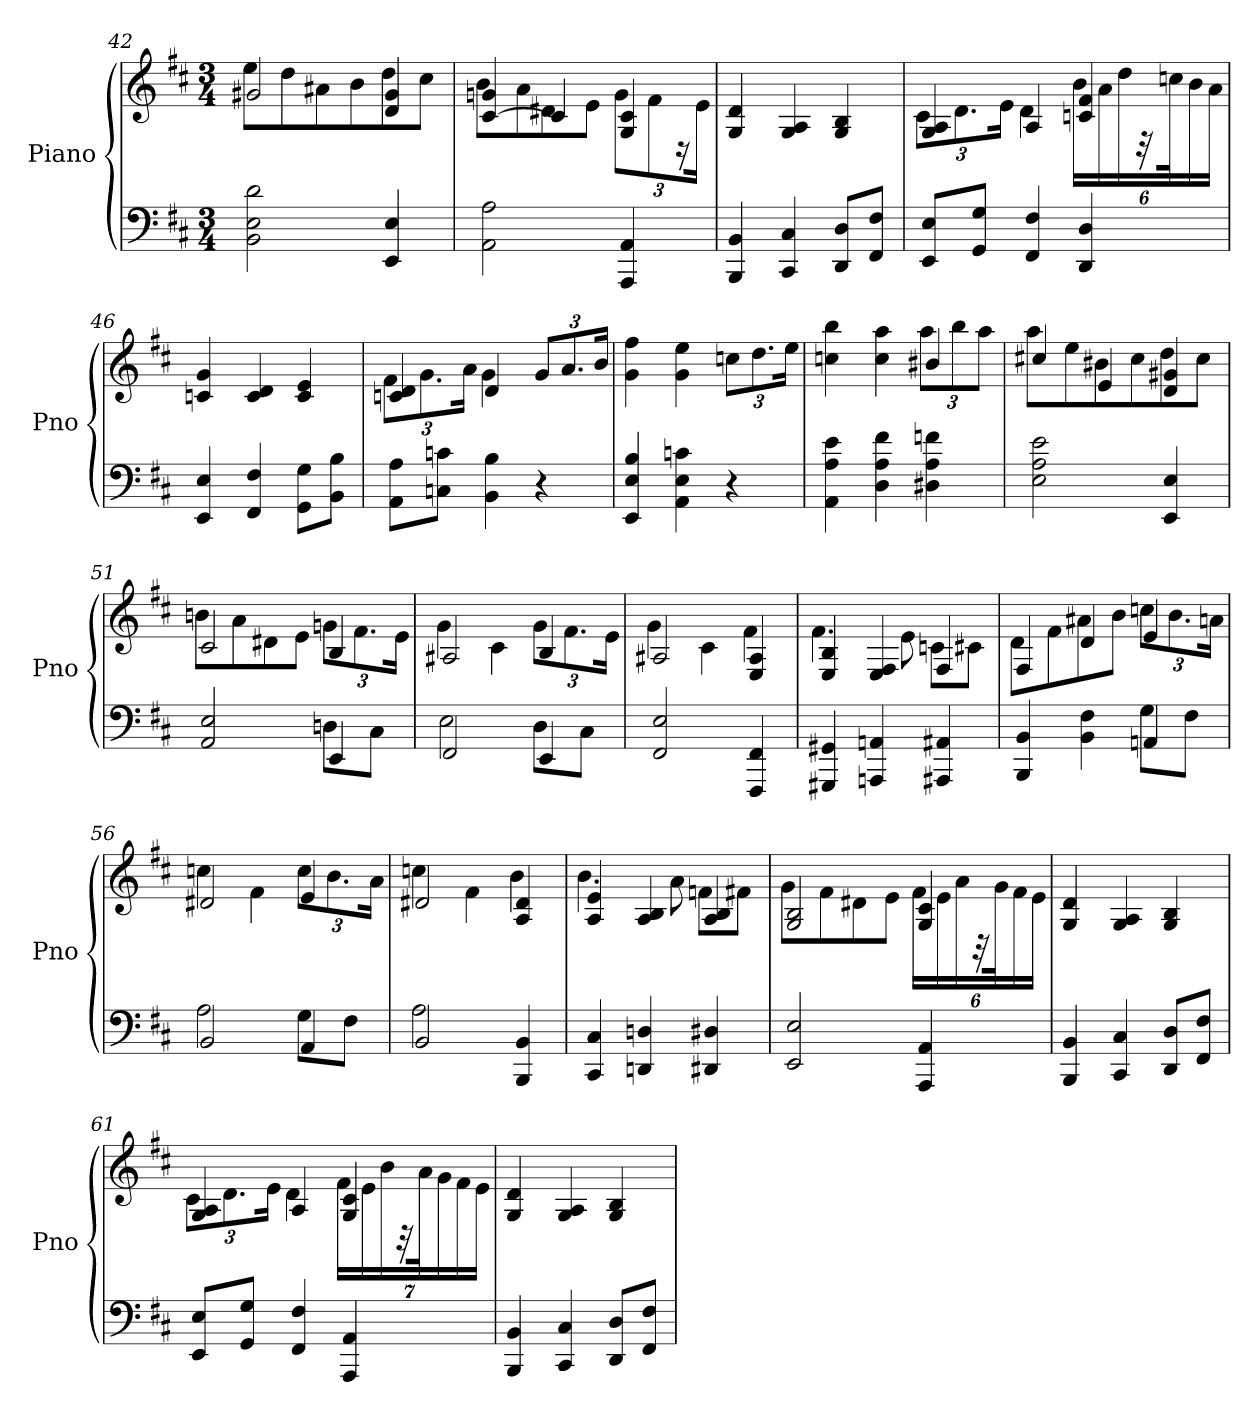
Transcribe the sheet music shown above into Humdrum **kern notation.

**kern	**kern
*part1	*part1
*staff2	*staff1
*I"Piano	*
*I'Pno	*
*clefF4	*clefG2
*k[f#c#]	*k[f#c#]
*M3/4	*M3/4
=42	=42
*	*^
2BB 2E 2d	2g#X	8eeL
.	.	8dd
.	.	8a#X
.	.	8b
4EE 4E	4d 4g#	8dd
.	.	8cc#J
=43	=43	=43
2AA 2A	[4c# 4gn	8bL
.	.	8a
.	4c#]	8d#X
.	.	8eJ
4AAA 4AA	4G 4c#	12gL
.	.	12f#
.	.	24r
.	.	24eJk
*	*v	*v
=44	=44
4BBB 4BB	4G 4d
4CC# 4C#	4G 4A
8DD 8DL	4G 4B
8FF# 8F#J	.
=45	=45
*	*^
8EE 8EL	4G 4A	12c#L
.	.	12.d
8GG 8GJ	.	.
.	.	24eJk
4FF# 4F#	4A	4d
4DD 4D	4cn 4f#	24bLL
.	.	24a
.	.	24dd
.	.	48r
.	.	48ccnK
.	.	24b
.	.	24aJJ
*	*v	*v
=46	=46
4EE 4E	4cn 4g
4FF# 4F#	4c 4d
8GG 8GL	4c 4e
8BB 8BJ	.
=47	=47
*	*^
8AA 8AL	4cn 4d	12f#L
.	.	12.g
8Cn 8cnJ	.	.
.	.	24aJk
4BB 4B	4d	4g
4r	12gL	4ryy
.	12.a	.
.	24bJk	.
*	*v	*v
=48	=48
4EE 4E 4B	4g 4ff#
4AA 4E 4cn	4g 4ee
4r	12ccnL
.	12.dd
.	24eeJk
=49	=49
*	*^
4AA 4A 4e	4ryy	4ccn 4bb
4D 4A 4f#	4ryy	4cc 4aa
4D#X 4A 4fn	4b#X	12aaL
.	.	12bb
.	.	12aaJ
=50	=50	=50
2E 2A 2e	4cc#X	8aaL
.	.	8ee
.	4e	8b#X
.	.	8cc#
4EE 4E	4d 4g#X	8dd
.	.	8cc#J
=51	=51	=51
*^	*	*
4ryy	2AA 2E	2c#	8bnL
.	.	.	8a
4ryy	.	.	8d#X
.	.	.	8eJ
4EE	8DnL	4B	12gnL
.	.	.	12.f#
.	8C#J	.	.
.	.	.	24eJk
=52	=52	=52	=52
2FF#	2E	2A#X	4g
.	.	.	4c#
4EE	8DL	4B	12gL
.	.	.	12.f#
.	8C#J	.	.
.	.	.	24eJk
*v	*v	*	*
=53	=53	=53
2FF# 2E	2A#X	4g
.	.	4c#
4FFF# 4FF#	4E 4A#	4f#
=54	=54	=54
4GGG#X 4GG#X	4E 4B	4.f#
4AAAn 4AAn	4E 4F#	.
.	.	8e
4AAA#X 4AA#X	4F#	8cnL
.	.	8c#XJ
=55	=55	=55
*^	*	*
4ryy	4BBB 4BB	4F#	8dL
.	.	.	8f#
4ryy	4BB 4F#	4d	8a#X
.	.	.	8bJ
4AAn	8GL	4e	12ccnL
.	.	.	12.b
.	8F#J	.	.
.	.	.	24anJk
=56	=56	=56	=56
2BB	2A	2d#X	4ccn
.	.	.	4f#
4AA	8GL	4e	12ccL
.	.	.	12.b
.	8F#J	.	.
.	.	.	24aJk
=57	=57	=57	=57
2BB	2A	2d#X	4ccn
.	.	.	4f#
4BBB 4BB	4ryy	4A 4d#	4b
*v	*v	*	*
=58	=58	=58
4CC# 4C#	4A 4e	4.b
4DDn 4Dn	4A 4B	.
.	.	8a
4DD#X 4D#X	4A 4B	8fnL
.	.	8f#XJ
=59	=59	=59
2EE 2E	2G 2B	8gL
.	.	8f#
.	.	8d#X
.	.	8eJ
4AAA 4AA	4G 4c#	24f#LL
.	.	24e
.	.	24a
.	.	48r
.	.	48gK
.	.	24f#
.	.	24eJJ
*	*v	*v
=60	=60
4BBB 4BB	4G 4d
4CC# 4C#	4G 4A
8DD 8DL	4G 4B
8FF# 8F#J	.
=61	=61
*	*^
8EE 8EL	4G 4A	12c#L
.	.	12.d
8GG 8GJ	.	.
.	.	24eJk
4FF# 4F#	4A	4d
4AAA 4AA	4G 4c#	28f#LL
.	.	28e
.	.	28b
.	.	56r
.	.	56aK
.	.	28g
.	.	28f#
.	.	28eJJ
*	*v	*v
=62	=62
4BBB 4BB	4G 4d
4CC# 4C#	4G 4A
8DD 8DL	4G 4B
8FF# 8F#J	.
=	=
*-	*-
